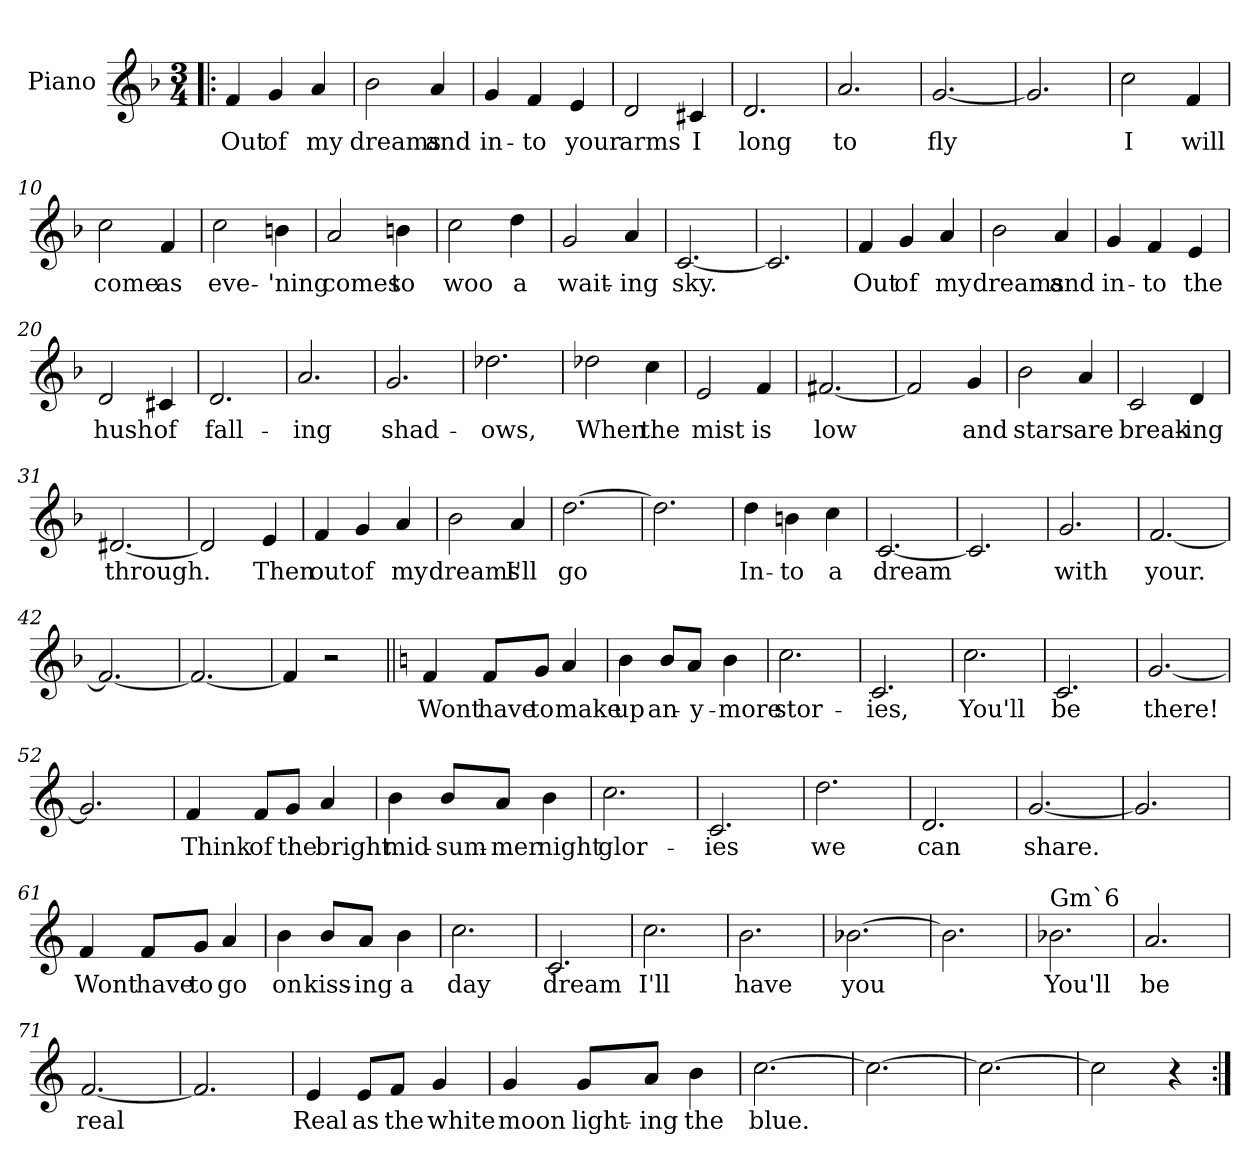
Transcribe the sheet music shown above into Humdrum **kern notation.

**kern	**text
*part1	*part1
*staff1	*staff1
*I"Piano	*
*I'Pno.	*
*clefG2	*
*k[b-]	*
*F:	*
*M3/4	*
=1!|:	=1!|:
4f/	Out
4g/	of
4a/	my
=2	=2
2b-\	dreams
4a/	and
=3	=3
4g/	in-
4f/	-to
4e/	your
=4	=4
2d/	arms
4c#X/	I
=5	=5
2.d/	long
=6	=6
2.a/	to
=7	=7
[2.g/	fly
=8	=8
2.g/]	.
!!LO:LB:g=z
=9	=9
2cc\	I
4f/	will
=10	=10
2cc\	come
4f/	as
=11	=11
2cc\	eve-
4bn\	-'ning
=12	=12
2a/	comes
4bn\	to
=13	=13
2cc\	woo
4dd\	a
=14	=14
2g/	wait-
4a/	-ing
=15	=15
[2.c/	sky.
!!LO:LB:g=z
=16	=16
2.c/]	.
=17	=17
4f/	Out
4g/	of
4a/	my
=18	=18
2b-\	dreams
4a/	and
=19	=19
4g/	in-
4f/	-to
4e/	the
=20	=20
2d/	hush
4c#X/	of
=21	=21
2.d/	fall-
!!LO:LB:g=z
=22	=22
2.a/	-ing
=23	=23
2.g/	shad-
=24	=24
2.dd-X\	-ows,
=25	=25
2dd-X\	When
4cc\	the
=26	=26
2e/	mist
4f/	is
=27	=27
[2.f#X/	low
=28	=28
2f#/]	.
4g/	and
!!LO:LB:g=z
=29	=29
2b-\	stars
4a/	are
=30	=30
2c/	break-
4d/	-ing
=31	=31
[2.d#X/	through.
=32	=32
2d#/]	.
4e/	Then
=33	=33
4f/	out
4g/	of
4a/	my
=34	=34
2b-\	dreams
4a/	I'll
=35	=35
[2.dd\	go
!!LO:LB:g=z
=36	=36
2.dd\]	.
=37	=37
4dd\	In-
4bn\	-to
4cc\	a
=38	=38
[2.c/	dream
=39	=39
2.c/]	.
=40	=40
2.g/	with
=41	=41
[2.f/	your.
=42	=42
2.f/_	.
=43	=43
2.f/_	.
=44	=44
4f/]	.
2r	.
!!LO:LB:g=z
=45||	=45||
*k[]	*
*C:	*
4f/	Wont
8f/L	have
8g/J	to
4a/	make
=46	=46
4b\	up
8b/L	an-
8a/J	-y-
4b\	-more
=47	=47
2.cc\	stor-
=48	=48
2.c/	-ies,
=49	=49
2.cc\	You'll
=50	=50
2.c/	be
=51	=51
[2.g/	there!
=52	=52
2.g/]	.
!!LO:LB:g=z
=53	=53
4f/	Think
8f/L	of
8g/J	the
4a/	bright
=54	=54
4b\	mid-
8b/L	-sum-
8a/J	-mer
4b\	night
=55	=55
2.cc\	glor-
=56	=56
2.c/	-ies
=57	=57
2.dd\	we
=58	=58
2.d/	can
=59	=59
[2.g/	share.
=60	=60
2.g/]	.
!!LO:PB:g=z
=61	=61
4f/	Wont
8f/L	have
8g/J	to
4a/	go
=62	=62
4b\	on
8b/L	kiss-
8a/J	-ing
4b\	a
=63	=63
2.cc\	day
=64	=64
2.c/	dream
=65	=65
2.cc\	I'll
=66	=66
2.b\	have
=67	=67
[2.b-X\	you
=68	=68
2.b-\]	.
!!LO:LB:g=z
=69	=69
!LO:TX:a:t=Gm`6	!
2.b-X\	You'll
=70	=70
2.a/	be
=71	=71
[2.f/	real
=72	=72
2.f/]	.
=73	=73
4e/	Real
8e/L	as
8f/J	the
4g/	white
=74	=74
4g/	moon
8g/L	light-
8a/J	-ing
4b\	the
!!LO:LB:g=z
=75	=75
[2.cc\	blue.
=76	=76
2.cc\_	.
=77	=77
2.cc\_	.
=78	=78
2cc\]	.
4r	.
=:|!	=:|!
*-	*-
